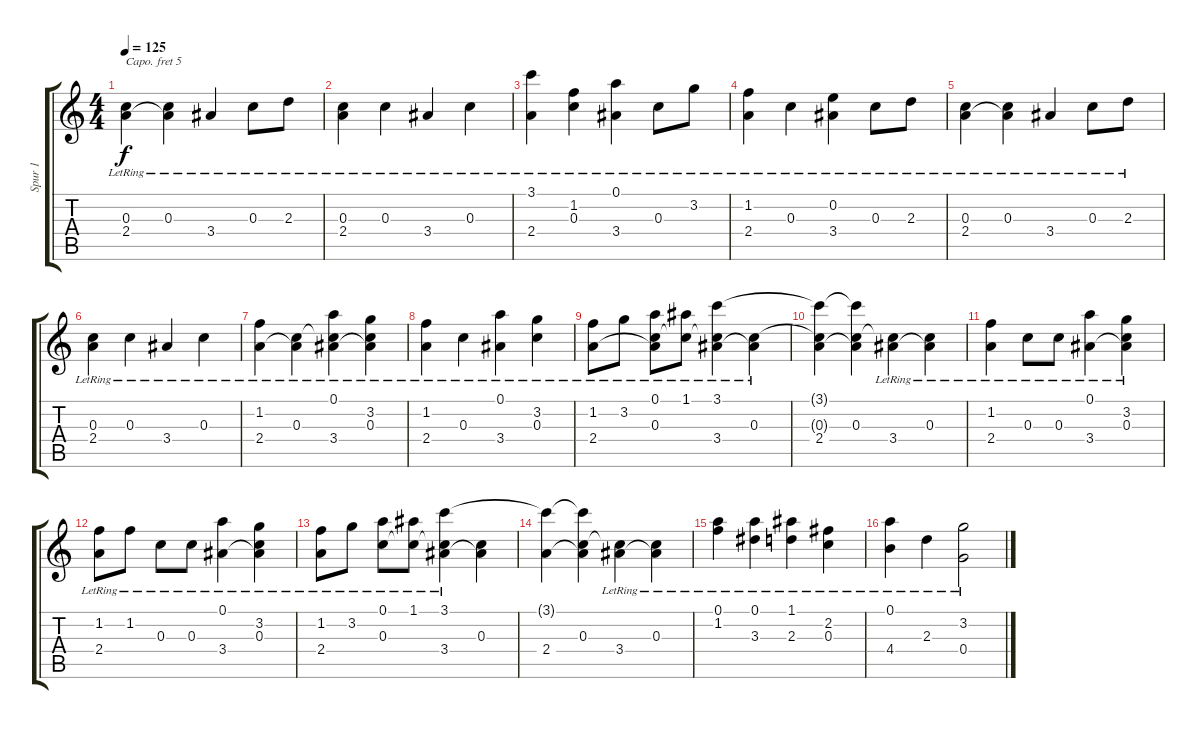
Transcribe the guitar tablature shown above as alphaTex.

\track ("Spur 1" "Spur 1") {instrument electricguitarjazz}
\staff {score tabs}
\capo 5
\tuning (E4 B3 G3 D3 A2 E2) {hide}
\ts (4 4)
\tempo 125
\clef g2
\ks c
(0.3{lr} 2.4{lr}).4{dy f} (0.3{lr} 2.4{t}).4 3.4{lr}.4 0.3{lr}.8 2.3{lr}.8 |
(0.3{lr} 2.4{lr}).4 0.3{lr}.4 3.4{lr}.4 0.3{lr}.4 |
(3.1{lr} 2.4{lr}).4 (1.2{lr} 0.3{lr}).4 (0.1{lr} 3.4{lr}).4 0.3{lr}.8 3.2{lr}.8 |
(1.2{lr} 2.4{lr}).4 0.3{lr}.4 (0.2{lr} 3.4{lr}).4 0.3{lr}.8 2.3{lr}.8 |
(0.3{lr} 2.4{lr}).4 (0.3{lr} 2.4{t}).4 3.4{lr}.4 0.3{lr}.8 2.3{lr}.8 |
(0.3{lr} 2.4{lr}).4 0.3{lr}.4 3.4{lr}.4 0.3{lr}.4 |
(1.2{lr} 2.4{lr}).4 (0.3{lr} 2.4{t}).4 (0.1{lr} 0.3{t} 3.4{lr}).4 (3.2{lr} 0.3{lr} 3.4{t}).4 |
(1.2{lr} 2.4{lr}).4 0.3{lr}.4 (0.1{lr} 3.4{lr}).4 (3.2{lr} 0.3{lr}).4 |
(1.2{lr} 2.4{lr}).8 3.2{lr}.8 (0.1{lr} 0.3{lr} 2.4{t}).8 (1.1{lr} 0.3{t}).8 (3.1{lr} 0.3{t} 3.4{lr}).4 (0.3{lr} 3.4{t}).4 |
(3.1{t} 0.3{t} 2.4).4 (3.1{t} 0.3 2.4{t}).4 (0.3{t} 3.4{lr}).4 (0.3{lr} 3.4{t}).4 |
(1.2 2.4{lr}).4 0.3{lr}.8 0.3{lr}.8 (0.1{lr} 3.4).4 (3.2{lr} 0.3 3.4{t}).4 |
(1.2 2.4{lr}).8 1.2{lr}.8 0.3{lr}.8 0.3{lr}.8 (0.1{lr} 3.4).4 (3.2{lr} 0.3 3.4{t}).4 |
(1.2{lr} 2.4{lr}).8 3.2{lr}.8 (0.1{lr} 0.3).8 (1.1{lr} 0.3{t}).8 (3.1{lr} 0.3{t} 3.4{lr}).4 (0.3 3.4{t}).4 |
(3.1{t} 2.4).4 (3.1{t} 0.3 2.4{t}).4 (0.3{t} 3.4{lr}).4 (0.3{lr} 3.4{t}).4 |
(0.1{lr} 1.2).4 (0.1{lr} 3.3{lr}).4 (1.1{lr} 2.3{lr}).4 (2.2{lr} 0.3{lr}).4 |
(0.1{lr} 4.4{lr}).4 2.3{lr}.4 (3.2{lr} 0.4{lr}).2
